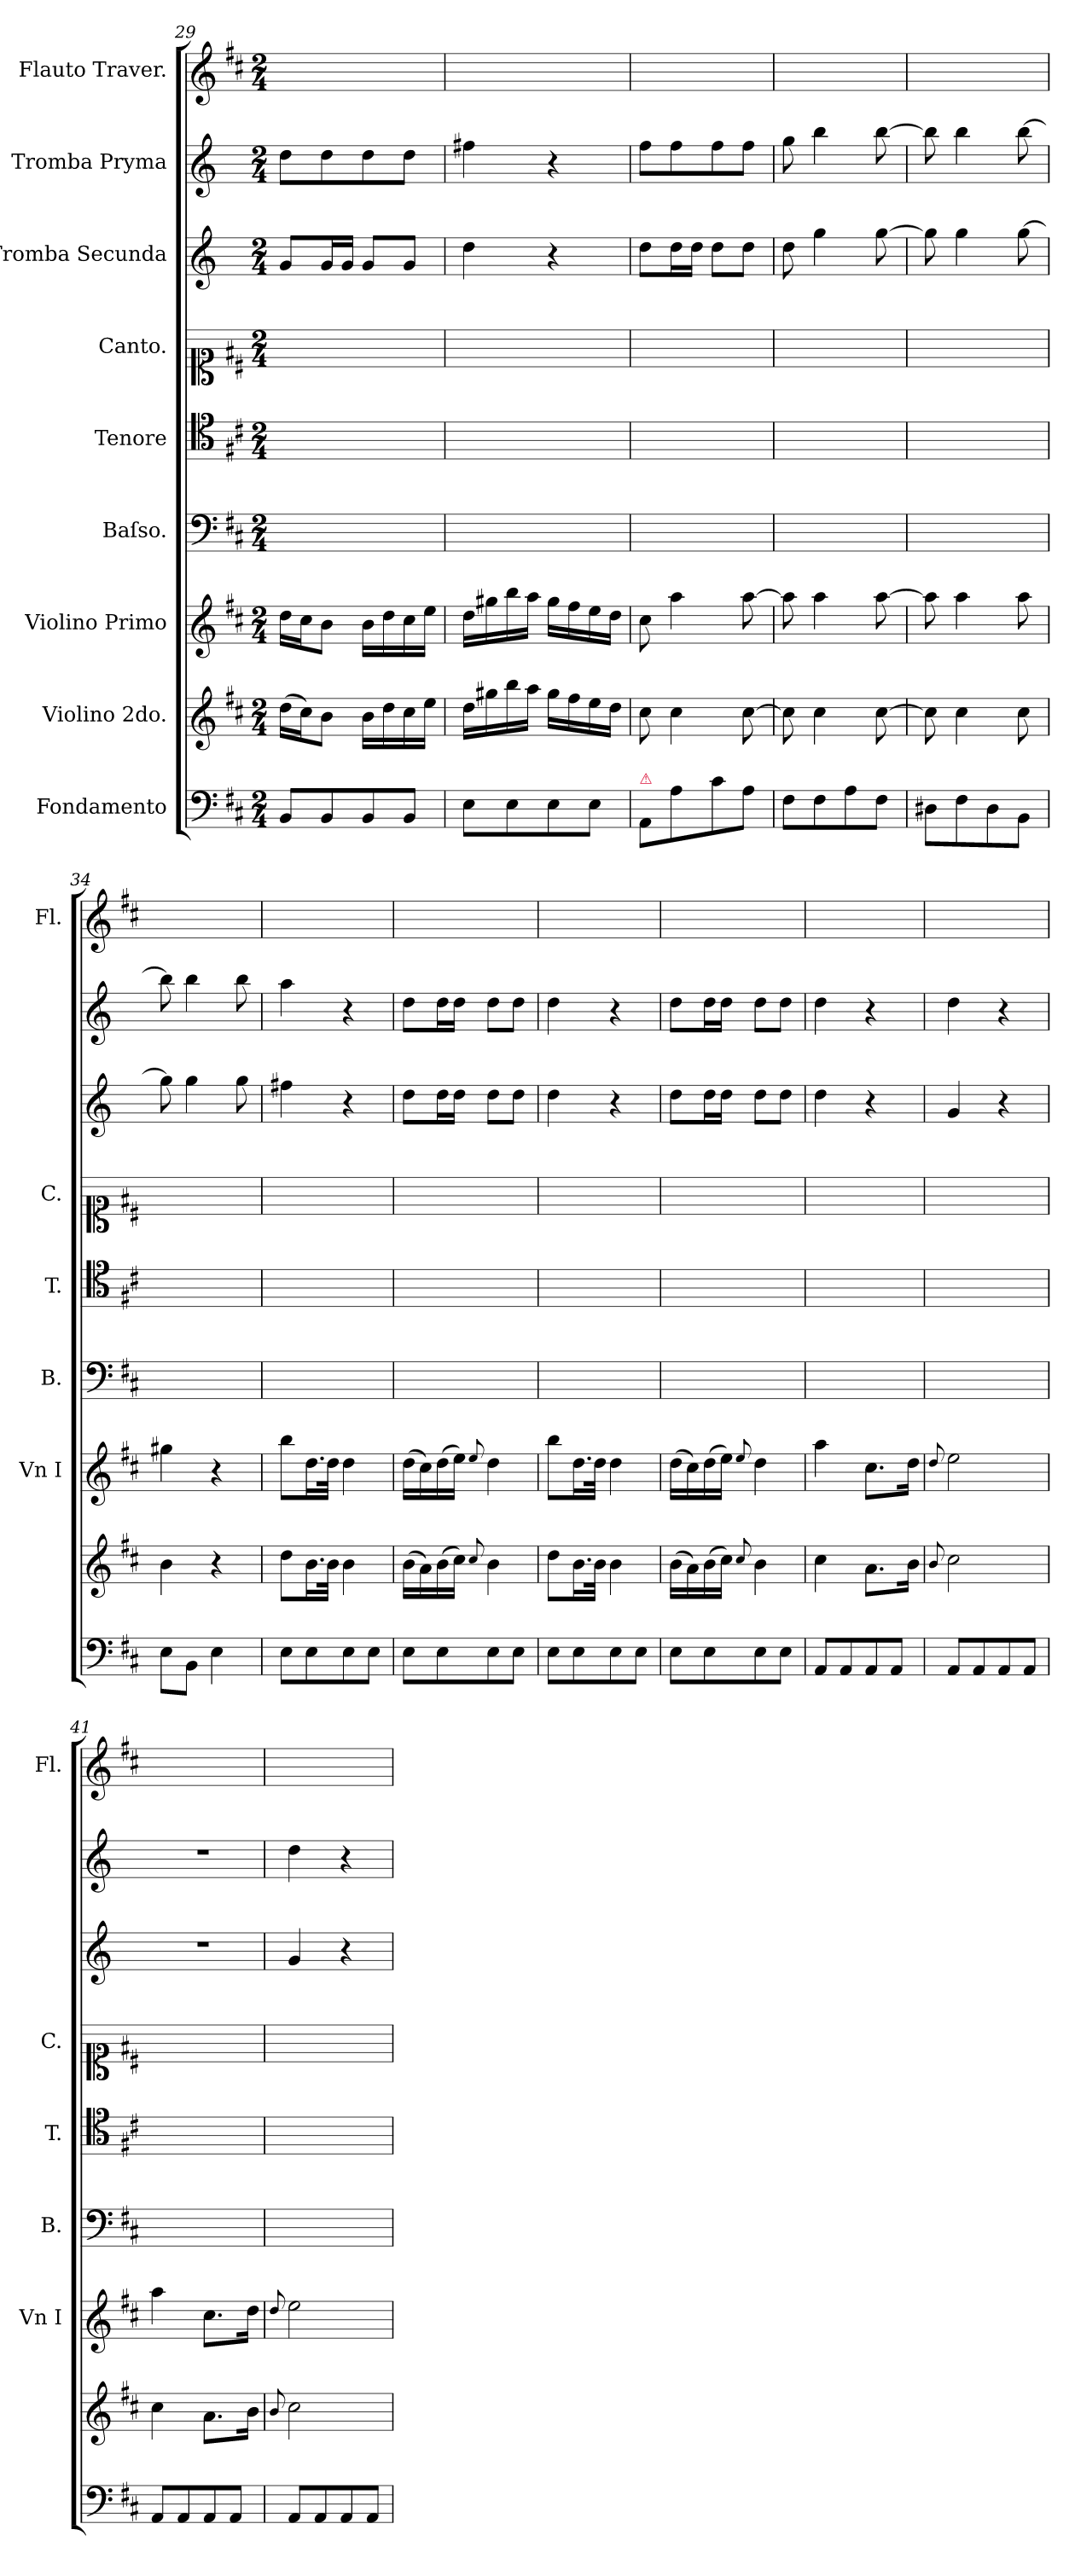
**kern	**kern	**kern	**kern	**kern	**kern	**kern	**kern	**kern
*part9	*part8	*part7	*part6	*part5	*part4	*part3	*part2	*part1
*staff9	*staff8	*staff7	*staff6	*staff5	*staff4	*staff3	*staff2	*staff1
*I"Fondamento	*I"Violino 2do.	*I"Violino Primo	*I"Baſso.	*I"Tenore	*I"Canto.	*I"Tromba Secunda	*I"Tromba Pryma	*I"Flauto Traver.
*	*	*I'Vn I	*I'B.	*I'T.	*I'C.	*	*	*I'Fl.
*clefF4	*clefG2	*clefG2	*clefF4	*clefC4	*clefC1	*clefG2	*clefG2	*clefG2
*	*	*	*	*	*	*ITrd-1c-2	*ITrd-1c-2	*
*k[f#c#]	*k[f#c#]	*k[f#c#]	*k[f#c#]	*k[f#c#]	*k[f#c#]	*k[f#c#]	*k[f#c#]	*k[f#c#]
*D:	*D:	*D:	*D:	*D:	*D:	*D:	*D:	*D:
*M2/4	*M2/4	*M2/4	*M2/4	*M2/4	*M2/4	*M2/4	*M2/4	*M2/4
=29	=29	=29	=29	=29	=29	=29	=29	=29
8BB/L	(>16dd\LL	16dd\LL	2ryy	2ryy	2ryy	8a/L	8ee\L	2ryy
.	16cc#\J)	16cc#\J	.	.	.	.	.	.
8BB/	8b\J	8b\J	.	.	.	16a/L	8ee\	.
.	.	.	.	.	.	16a/JJ	.	.
8BB/	16b\LL	16b\LL	.	.	.	8a/L	8ee\	.
.	16dd\	16dd\	.	.	.	.	.	.
8BB/J	16cc#\	16cc#\	.	.	.	8a/J	8ee\J	.
.	16ee\JJ	16ee\JJ	.	.	.	.	.	.
=30	=30	=30	=30	=30	=30	=30	=30	=30
8E\L	16dd\LL	16dd\LL	2ryy	2ryy	2ryy	4ee\	4gg#X\	2ryy
.	16gg#X\	16gg#X\	.	.	.	.	.	.
8E\	16bb\	16bb\	.	.	.	.	.	.
.	16aa\JJ	16aa\JJ	.	.	.	.	.	.
8E\	16gg#\LL	16gg#\LL	.	.	.	4r	4r	.
.	16ff#\	16ff#\	.	.	.	.	.	.
8E\J	16ee\	16ee\	.	.	.	.	.	.
.	16dd\JJ	16dd\JJ	.	.	.	.	.	.
=31	=31	=31	=31	=31	=31	=31	=31	=31
!LO:TX:a:color=crimson:t=⚠	!	!	!	!	!	!	!	!
8AA/L	8cc#\	8cc#\	2ryy	2ryy	2ryy	8ee\L	8gg\L	2ryy
8A\	4cc#\	4aa\	.	.	.	16ee\L	8gg\	.
.	.	.	.	.	.	16ee\JJ	.	.
8c#\	.	.	.	.	.	8ee\L	8gg\	.
8A\J	[8cc#\	[8aa\	.	.	.	8ee\J	8gg\J	.
=32	=32	=32	=32	=32	=32	=32	=32	=32
8F#\L	8cc#\]	8aa\]	2ryy	2ryy	2ryy	8ee\	8aa\	2ryy
8F#\	4cc#\	4aa\	.	.	.	4aa\	4ccc#\	.
8A\	.	.	.	.	.	.	.	.
8F#\J	[8cc#\	[8aa\	.	.	.	[8aa\	[8ccc#\	.
=33	=33	=33	=33	=33	=33	=33	=33	=33
8D#X\L	8cc#\]	8aa\]	2ryy	2ryy	2ryy	8aa\]	8ccc#\]	2ryy
8F#\	4cc#\	4aa\	.	.	.	4aa\	4ccc#\	.
8D#\	.	.	.	.	.	.	.	.
8BB\J	8cc#\	8aa\	.	.	.	[8aa\	[8ccc#\	.
=34	=34	=34	=34	=34	=34	=34	=34	=34
8E\L	4b\	4gg#X\	2ryy	2ryy	2ryy	8aa\]	8ccc#\]	2ryy
8BB\J	.	.	.	.	.	4aa\	4ccc#\	.
4E\	4r	4r	.	.	.	.	.	.
.	.	.	.	.	.	8aa\	8ccc#\	.
=35	=35	=35	=35	=35	=35	=35	=35	=35
8E\L	8dd\L	8bb\L	2ryy	2ryy	2ryy	4gg#X\	4bb\	2ryy
8E\	16.b\L	16.dd\L	.	.	.	.	.	.
.	32b\JJk	32dd\JJk	.	.	.	.	.	.
8E\	4b\	4dd\	.	.	.	4r	4r	.
8E\J	.	.	.	.	.	.	.	.
=36	=36	=36	=36	=36	=36	=36	=36	=36
8E\L	(>16b\LL	(>16dd\LL	2ryy	2ryy	2ryy	8ee\L	8ee\L	2ryy
.	16a\)	16cc#\)	.	.	.	.	.	.
8E\	(>16b\	(>16dd\	.	.	.	16ee\L	16ee\L	.
.	16cc#\JJ)	16ee\JJ)	.	.	.	16ee\JJ	16ee\JJ	.
.	8qqcc#/	8qqee/	.	.	.	.	.	.
8E\	4b\	4dd\	.	.	.	8ee\L	8ee\L	.
8E\J	.	.	.	.	.	8ee\J	8ee\J	.
=37	=37	=37	=37	=37	=37	=37	=37	=37
8E\L	8dd\L	8bb\L	2ryy	2ryy	2ryy	4ee\	4ee\	2ryy
8E\	16.b\L	16.dd\L	.	.	.	.	.	.
.	32b\JJk	32dd\JJk	.	.	.	.	.	.
8E\	4b\	4dd\	.	.	.	4r	4r	.
8E\J	.	.	.	.	.	.	.	.
=38	=38	=38	=38	=38	=38	=38	=38	=38
8E\L	(>16b\LL	(>16dd\LL	2ryy	2ryy	2ryy	8ee\L	8ee\L	2ryy
.	16a\)	16cc#\)	.	.	.	.	.	.
8E\	(>16b\	(>16dd\	.	.	.	16ee\L	16ee\L	.
.	16cc#\JJ)	16ee\JJ)	.	.	.	16ee\JJ	16ee\JJ	.
.	8qqcc#/	8qqee/	.	.	.	.	.	.
8E\	4b\	4dd\	.	.	.	8ee\L	8ee\L	.
8E\J	.	.	.	.	.	8ee\J	8ee\J	.
=39	=39	=39	=39	=39	=39	=39	=39	=39
8AA/L	4cc#\	4aa\	2ryy	2ryy	2ryy	4ee\	4ee\	2ryy
8AA/	.	.	.	.	.	.	.	.
8AA/	8.a\L	8.cc#\L	.	.	.	4r	4r	.
8AA/J	.	.	.	.	.	.	.	.
.	16b\Jk	16dd\Jk	.	.	.	.	.	.
=40	=40	=40	=40	=40	=40	=40	=40	=40
.	8qqb/	8qqdd/	.	.	.	.	.	.
8AA/L	2cc#\	2ee\	2ryy	2ryy	2ryy	4a/	4ee\	2ryy
8AA/	.	.	.	.	.	.	.	.
8AA/	.	.	.	.	.	4r	4r	.
8AA/J	.	.	.	.	.	.	.	.
=41	=41	=41	=41	=41	=41	=41	=41	=41
!	!	!	!	!	!	!LO:N:vis=1	!LO:N:vis=1	!
8AA/L	4cc#\	4aa\	2ryy	2ryy	2ryy	2r	2r	2ryy
8AA/	.	.	.	.	.	.	.	.
8AA/	8.a\L	8.cc#\L	.	.	.	.	.	.
8AA/J	.	.	.	.	.	.	.	.
.	16b\Jk	16dd\Jk	.	.	.	.	.	.
=42	=42	=42	=42	=42	=42	=42	=42	=42
.	8qqb/	8qqdd/	.	.	.	.	.	.
8AA/L	2cc#\	2ee\	2ryy	2ryy	2ryy	4a/	4ee\	2ryy
8AA/	.	.	.	.	.	.	.	.
8AA/	.	.	.	.	.	4r	4r	.
8AA/J	.	.	.	.	.	.	.	.
=	=	=	=	=	=	=	=	=
*-	*-	*-	*-	*-	*-	*-	*-	*-
